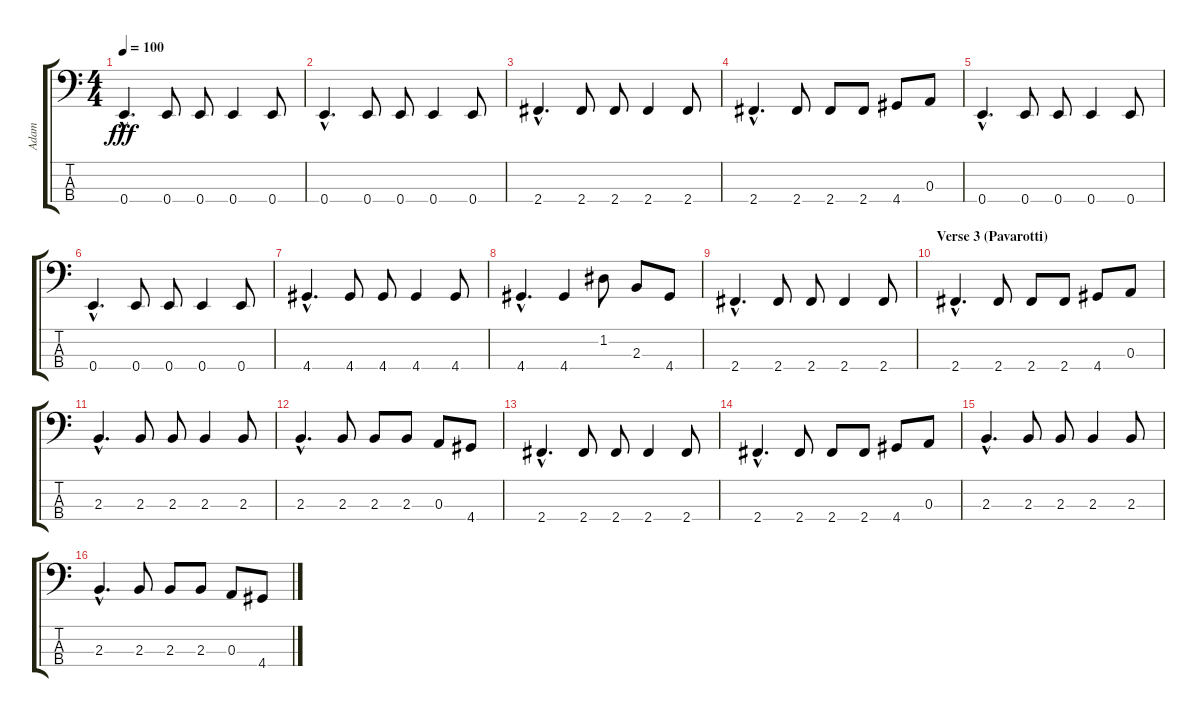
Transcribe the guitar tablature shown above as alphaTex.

\track ("Adam" "Adam") {instrument electricbassfinger}
\staff {score tabs}
\tuning (G2 D2 A1 E1) {hide}
\ts (4 4)
\tempo 100
\clef f4
\ks c
0.4{hac}.4{d dy fff} 0.4.8 0.4.8 0.4.4 0.4.8 |
0.4{hac}.4{d} 0.4.8 0.4.8 0.4.4 0.4.8 |
2.4{hac}.4{d} 2.4.8 2.4.8 2.4.4 2.4.8 |
2.4{hac}.4{d} 2.4.8 2.4.8 2.4.8 4.4.8 0.3.8 |
0.4{hac}.4{d} 0.4.8 0.4.8 0.4.4 0.4.8 |
0.4{hac}.4{d} 0.4.8 0.4.8 0.4.4 0.4.8 |
4.4{hac}.4{d} 4.4.8 4.4.8 4.4.4 4.4.8 |
4.4{hac}.4{d} 4.4.4 1.2.8 2.3.8 4.4.8 |
2.4{hac}.4{d} 2.4.8 2.4.8 2.4.4 2.4.8 |
\section ("" "Verse 3 (Pavarotti)")
2.4{hac}.4{d} 2.4.8 2.4.8 2.4.8 4.4.8 0.3.8 |
2.3{hac}.4{d} 2.3.8 2.3.8 2.3.4 2.3.8 |
2.3{hac}.4{d} 2.3.8 2.3.8 2.3.8 0.3.8 4.4.8 |
2.4{hac}.4{d} 2.4.8 2.4.8 2.4.4 2.4.8 |
2.4{hac}.4{d} 2.4.8 2.4.8 2.4.8 4.4.8 0.3.8 |
2.3{hac}.4{d} 2.3.8 2.3.8 2.3.4 2.3.8 |
2.3{hac}.4{d} 2.3.8 2.3.8 2.3.8 0.3.8 4.4.8
